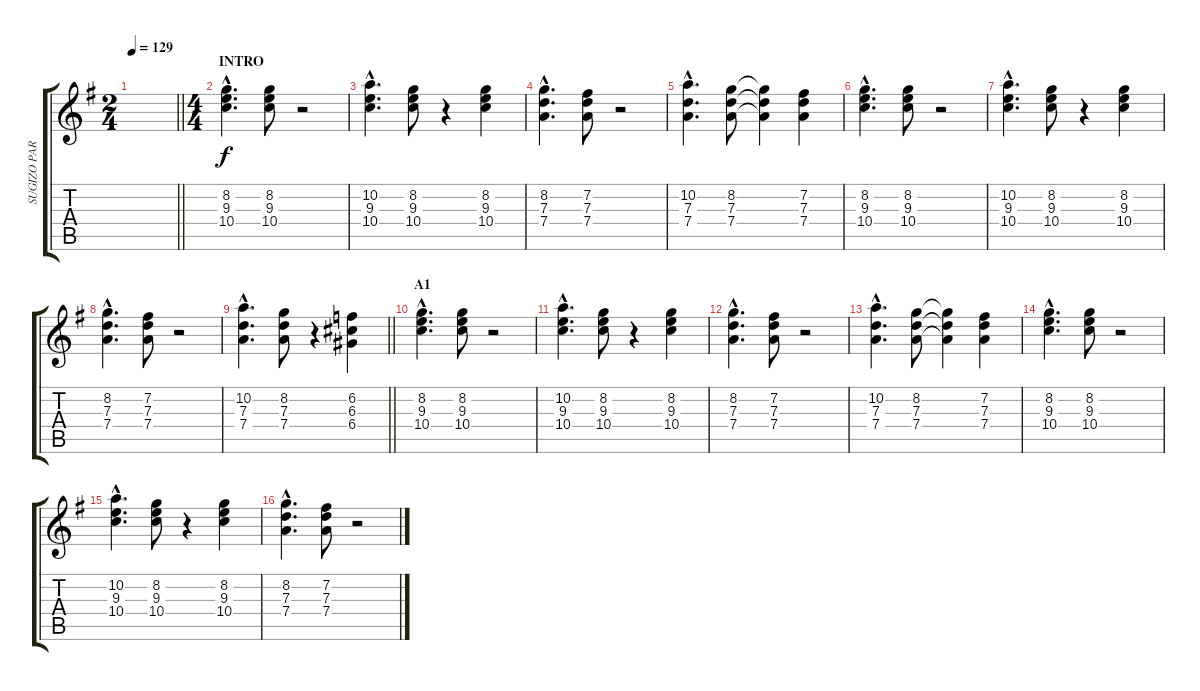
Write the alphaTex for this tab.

\track ("SUGIZO PART 2" "SUGIZO PAR") {instrument distortionguitar}
\staff {score tabs}
\tuning (E4 B3 G3 D3 A2 E2) {hide}
\ts (2 4)
\tempo 129
\clef g2
\barLineRight lightlight
\ks g
|
\ts (4 4)
\section ("" "INTRO")
(8.2{hac} 9.3{hac} 10.4{hac}).4{d} (8.2 9.3 10.4).8 r.2 |
(10.2{hac} 9.3{hac} 10.4{hac}).4{d} (8.2 9.3 10.4).8 r.4 (8.2 9.3 10.4).4 |
(8.2{hac} 7.3{hac} 7.4{hac}).4{d} (7.2 7.3 7.4).8 r.2 |
(10.2{hac} 7.3{hac} 7.4{hac}).4{d} (8.2 7.3 7.4).8 (8.2{t} 7.3{t} 7.4{t}).4 (7.2 7.3 7.4).4 |
(8.2{hac} 9.3{hac} 10.4{hac}).4{d} (8.2 9.3 10.4).8 r.2 |
(10.2{hac} 9.3{hac} 10.4{hac}).4{d} (8.2 9.3 10.4).8 r.4 (8.2 9.3 10.4).4 |
(8.2{hac} 7.3{hac} 7.4{hac}).4{d} (7.2 7.3 7.4).8 r.2 |
\barLineRight lightlight
(10.2{hac} 7.3{hac} 7.4{hac}).4{d} (8.2 7.3 7.4).8 r.4 (6.2 6.3 6.4).4 |
\section ("" "A1")
(8.2{hac} 9.3{hac} 10.4{hac}).4{d} (8.2 9.3 10.4).8 r.2 |
(10.2{hac} 9.3{hac} 10.4{hac}).4{d} (8.2 9.3 10.4).8 r.4 (8.2 9.3 10.4).4 |
(8.2{hac} 7.3{hac} 7.4{hac}).4{d} (7.2 7.3 7.4).8 r.2 |
(10.2{hac} 7.3{hac} 7.4{hac}).4{d} (8.2 7.3 7.4).8 (8.2{t} 7.3{t} 7.4{t}).4 (7.2 7.3 7.4).4 |
(8.2{hac} 9.3{hac} 10.4{hac}).4{d} (8.2 9.3 10.4).8 r.2 |
(10.2{hac} 9.3{hac} 10.4{hac}).4{d} (8.2 9.3 10.4).8 r.4 (8.2 9.3 10.4).4 |
(8.2{hac} 7.3{hac} 7.4{hac}).4{d} (7.2 7.3 7.4).8 r.2
